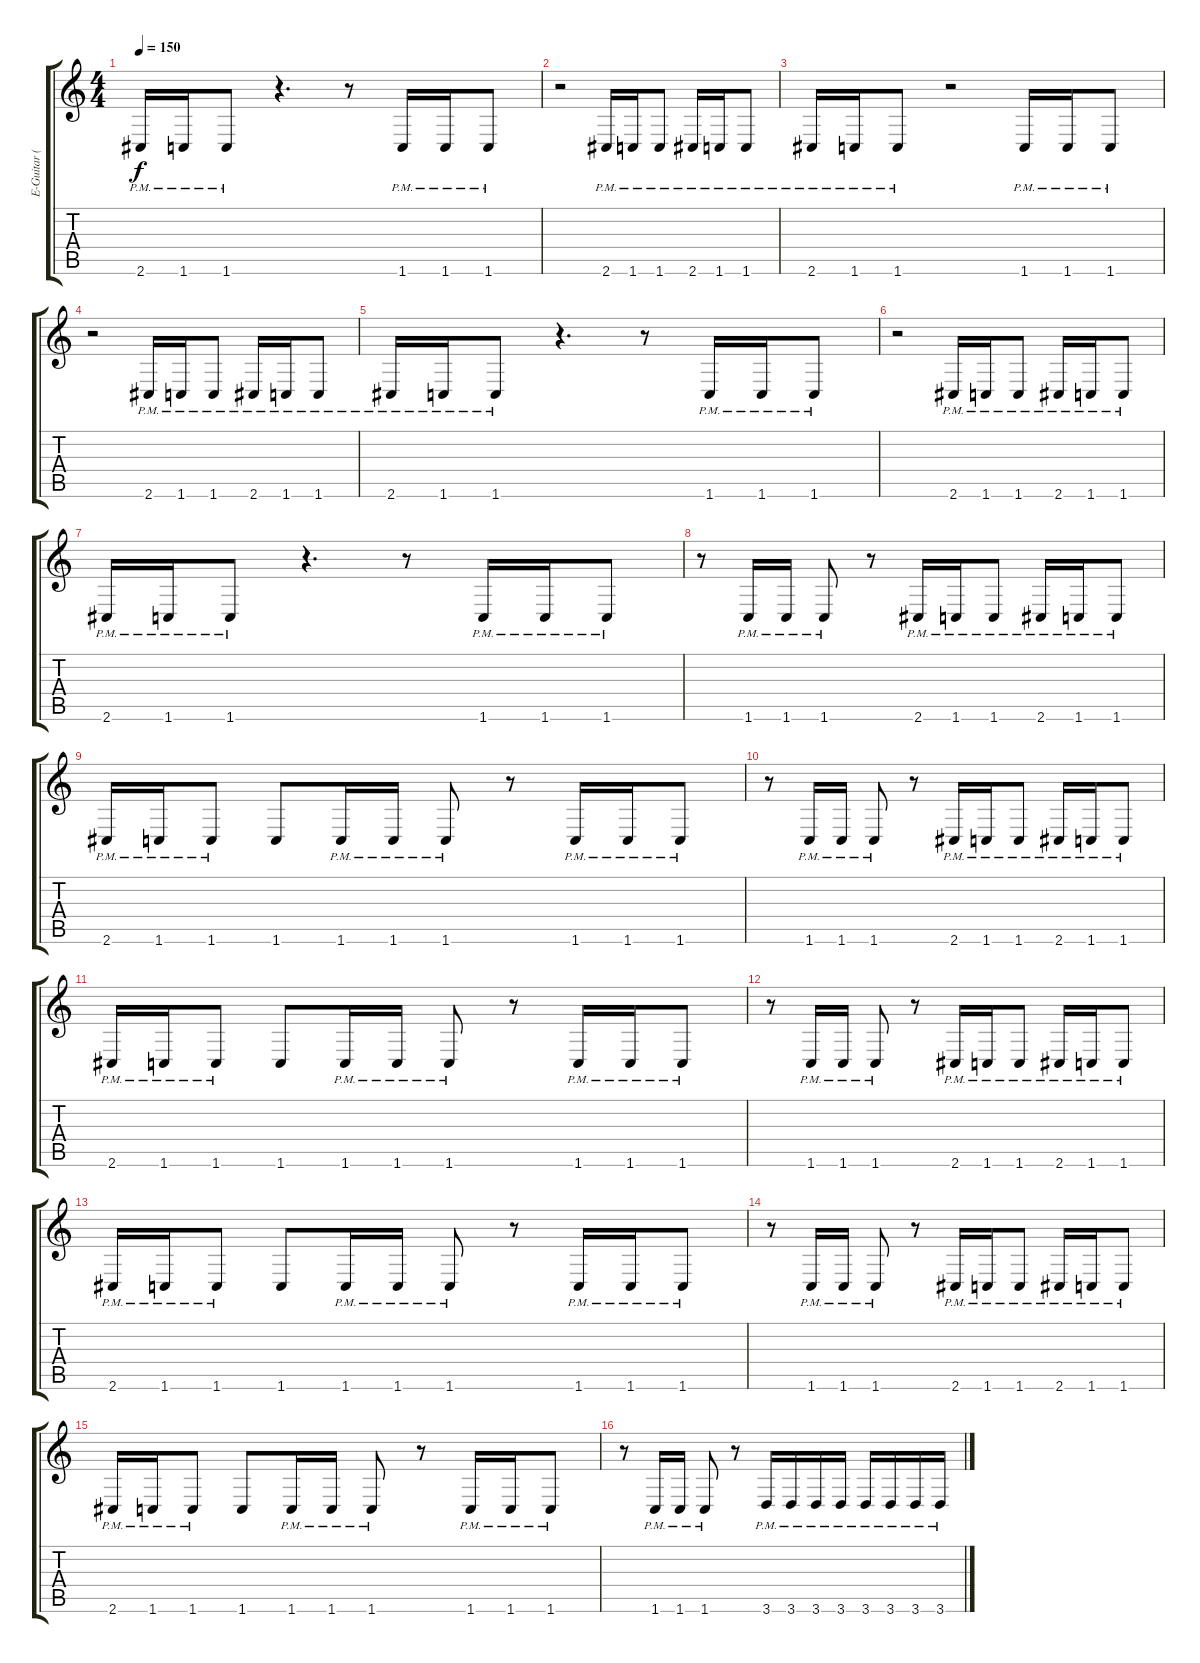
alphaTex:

\track ("E-Guitar (6-String)" "E-Guitar (") {instrument distortionguitar}
\staff {score tabs}
\tuning (B3 Gb3 D3 A2 E2 B1) {hide}
\ts (4 4)
\tempo 150
\clef g2
\ks c
2.6{pm}.16{dy f} 1.6{pm}.16 1.6{pm}.8 r.4{d} r.8 1.6{pm}.16 1.6{pm}.16 1.6{pm}.8 |
r.2 2.6{pm}.16 1.6{pm}.16 1.6{pm}.8 2.6{pm}.16 1.6{pm}.16 1.6{pm}.8 |
2.6{pm}.16 1.6{pm}.16 1.6{pm}.8 r.2 1.6{pm}.16 1.6{pm}.16 1.6{pm}.8 |
r.2 2.6{pm}.16 1.6{pm}.16 1.6{pm}.8 2.6{pm}.16 1.6{pm}.16 1.6{pm}.8 |
2.6{pm}.16 1.6{pm}.16 1.6{pm}.8 r.4{d} r.8 1.6{pm}.16 1.6{pm}.16 1.6{pm}.8 |
r.2 2.6{pm}.16 1.6{pm}.16 1.6{pm}.8 2.6{pm}.16 1.6{pm}.16 1.6{pm}.8 |
2.6{pm}.16 1.6{pm}.16 1.6{pm}.8 r.4{d} r.8 1.6{pm}.16 1.6{pm}.16 1.6{pm}.8 |
r.8 1.6{pm}.16 1.6{pm}.16 1.6{pm}.8 r.8 2.6{pm}.16 1.6{pm}.16 1.6{pm}.8 2.6{pm}.16 1.6{pm}.16 1.6{pm}.8 |
2.6{pm}.16 1.6{pm}.16 1.6{pm}.8 1.6.8 1.6{pm}.16 1.6{pm}.16 1.6{pm}.8 r.8 1.6{pm}.16 1.6{pm}.16 1.6{pm}.8 |
r.8 1.6{pm}.16 1.6{pm}.16 1.6{pm}.8 r.8 2.6{pm}.16 1.6{pm}.16 1.6{pm}.8 2.6{pm}.16 1.6{pm}.16 1.6{pm}.8 |
2.6{pm}.16 1.6{pm}.16 1.6{pm}.8 1.6.8 1.6{pm}.16 1.6{pm}.16 1.6{pm}.8 r.8 1.6{pm}.16 1.6{pm}.16 1.6{pm}.8 |
r.8 1.6{pm}.16 1.6{pm}.16 1.6{pm}.8 r.8 2.6{pm}.16 1.6{pm}.16 1.6{pm}.8 2.6{pm}.16 1.6{pm}.16 1.6{pm}.8 |
2.6{pm}.16 1.6{pm}.16 1.6{pm}.8 1.6.8 1.6{pm}.16 1.6{pm}.16 1.6{pm}.8 r.8 1.6{pm}.16 1.6{pm}.16 1.6{pm}.8 |
r.8 1.6{pm}.16 1.6{pm}.16 1.6{pm}.8 r.8 2.6{pm}.16 1.6{pm}.16 1.6{pm}.8 2.6{pm}.16 1.6{pm}.16 1.6{pm}.8 |
2.6{pm}.16 1.6{pm}.16 1.6{pm}.8 1.6.8 1.6{pm}.16 1.6{pm}.16 1.6{pm}.8 r.8 1.6{pm}.16 1.6{pm}.16 1.6{pm}.8 |
r.8 1.6{pm}.16 1.6{pm}.16 1.6{pm}.8 r.8 3.6{pm}.16 3.6{pm}.16 3.6{pm}.16 3.6{pm}.16 3.6{pm}.16 3.6{pm}.16 3.6{pm}.16 3.6{pm}.16
